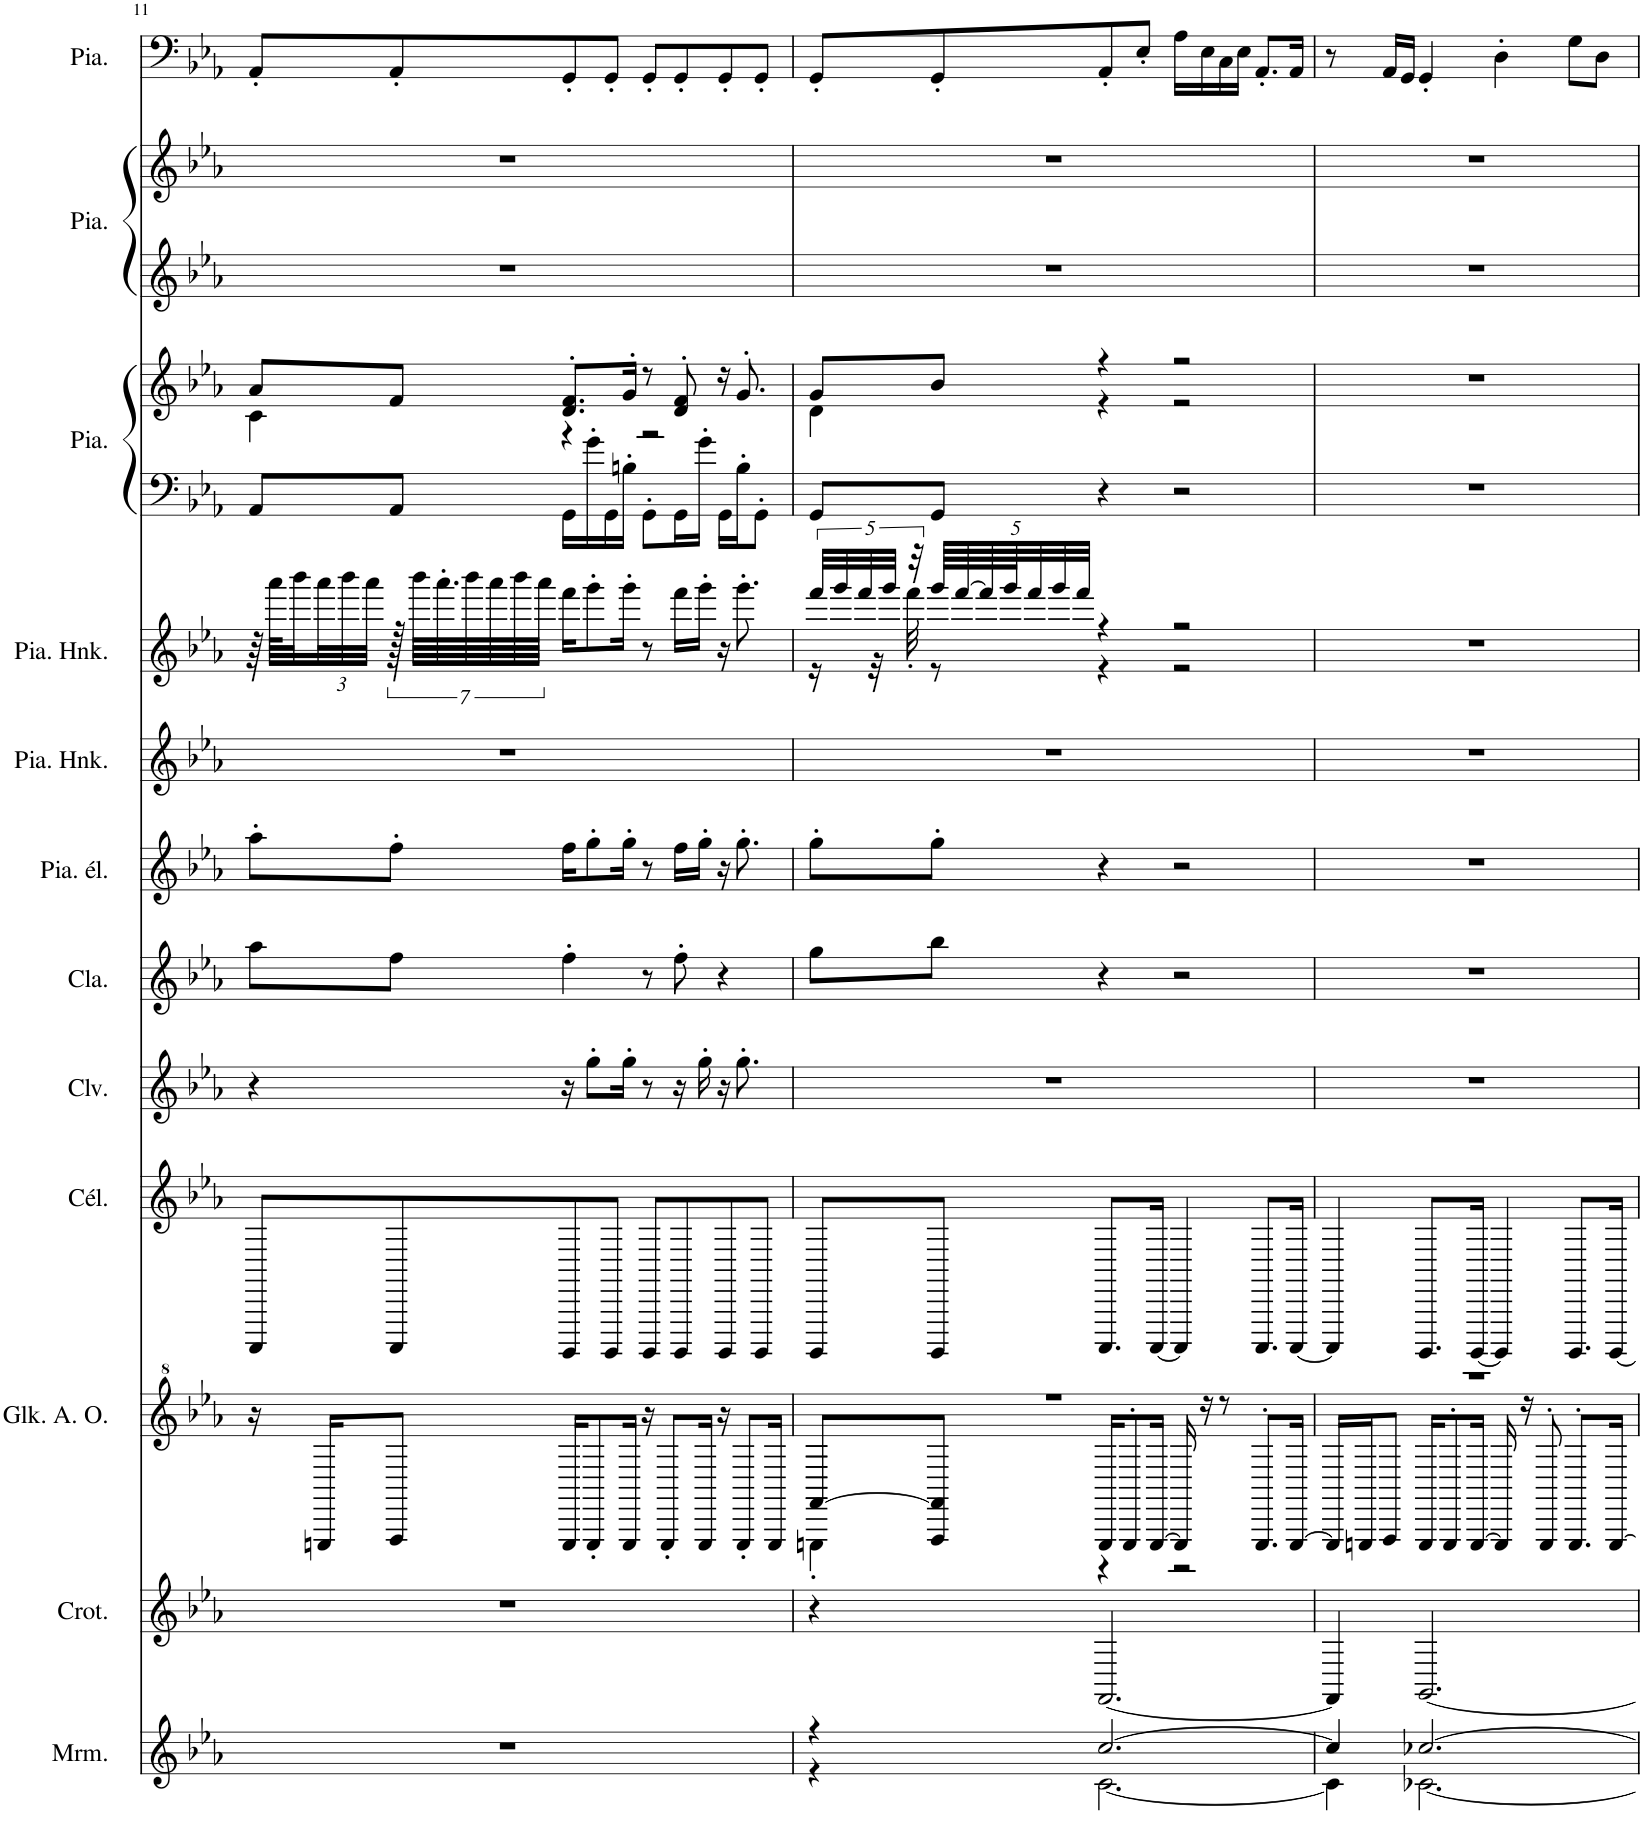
**kern	**kern	**kern	**kern	**kern	**kern	**kern	**kern	**kern	**kern	**kern	**kern	**kern	**kern
*part12	*part11	*part10	*part9	*part8	*part7	*part6	*part5	*part4	*part3	*part3	*part2	*part2	*part1
*staff14	*staff13	*staff12	*staff11	*staff10	*staff9	*staff8	*staff7	*staff6	*staff5	*staff4	*staff3	*staff2	*staff1
*I"Marimba (Double portée), Track: 0x1951DD4	*I"Crotales, Track: 0x1951D7E	*I"Glockenspiel Alto Orff, Track: 0x1951BB9	*I"Célesta, Track: 0x19519F8	*I"Clavicorde, Track: 0x19519C6	*I"Clavecin, Track: 0x195198D	*I"Piano électrique, Track: 0x195191F	*I"Piano Honky Tonk	*I"Piano Honky Tonk, Track: 0x19516C9	*I"Piano, Track: 0x1951589	*	*I"Piano, Track: 0x195139D	*	*I"Piano, SEQ_ST11_RAINBOW
*I'Mrm.	*I'Crot.	*I'Glk. A. O.	*I'Cél.	*I'Clv.	*I'Cla.	*I'Pia. él.	*I'Pia. Hnk.	*I'Pia. Hnk.	*I'Pia.	*	*I'Pia.	*	*I'Pia.
!!LO:PB:g=z
*clefG2	*clefG2	*clefG^2	*clefG2	*clefG2	*clefG2	*clefG2	*clefG2	*clefG2	*clefF4	*clefG2	*clefG2	*clefG2	*clefF4
*	*Trd-14c-24	*	*Trd-7c-12	*	*	*	*	*	*	*	*	*	*
*k[b-e-a-]	*k[b-e-a-]	*k[b-e-a-]	*k[b-e-a-]	*k[b-e-a-]	*k[b-e-a-]	*k[b-e-a-]	*k[b-e-a-]	*k[b-e-a-]	*k[b-e-a-]	*k[b-e-a-]	*k[b-e-a-]	*k[b-e-a-]	*k[b-e-a-]
*M4/4	*M4/4	*M4/4	*M4/4	*M4/4	*M4/4	*M4/4	*M4/4	*M4/4	*M4/4	*M4/4	*M4/4	*M4/4	*M4/4
=11	=11	=11	=11	=11	=11	=11	=11	=11	=11	=11	=11	=11	=11
*	*	*	*	*	*	*	*	*	*	*^	*	*	*
1r	1r	16r	8AAAA-/L	4r	8aa-\L	8aa-'\L	1r	64r	8AA-/L	8a-/L	4c\	1r	1r	8AA-'/L
.	.	.	.	.	.	.	.	64aaa-\KLLL	.	.	.	.	.	.
.	.	.	.	.	.	.	.	32bbb-\	.	.	.	.	.	.
*	*	*	*	*	*	*	*	*Xbrackettup	*	*	*	*	*	*
.	.	16EEn/KL	.	.	.	.	.	48aaa-\	.	.	.	.	.	.
.	.	.	.	.	.	.	.	48bbb-\	.	.	.	.	.	.
.	.	.	.	.	.	.	.	48aaa-\JJJ	.	.	.	.	.	.
*	*	*	*	*	*	*	*	*brackettup	*	*	*	*	*	*
.	.	8FF/J	8AAAA-/	.	8ff\J	8ff'\J	.	112r	8AA-/J	8f/J	.	.	.	8AA-'/
.	.	.	.	.	.	.	.	56bbb-\LLLL	.	.	.	.	.	.
.	.	.	.	.	.	.	.	56.aaa-'\	.	.	.	.	.	.
.	.	.	.	.	.	.	.	56bbb-\	.	.	.	.	.	.
.	.	.	.	.	.	.	.	56aaa-\	.	.	.	.	.	.
.	.	.	.	.	.	.	.	56bbb-\	.	.	.	.	.	.
.	.	.	.	.	.	.	.	56aaa-\JJJJ	.	.	.	.	.	.
.	.	16EE/KL	8GGGG/	16r	4ff'\	16ff\KL	.	16fff\KL	16GG\LL	8.d/' 8.f/'L	4r	.	.	8GG'/
.	.	8EE'/	.	8gg'\L	.	8gg'\	.	8ggg'\	16g'\	.	.	.	.	.
.	.	.	8GGGG/J	.	.	.	.	.	16GG\	.	.	.	.	8GG'/J
.	.	16EE/Jk	.	16gg'\Jk	.	16gg'\Jk	.	16ggg'\Jk	16Bn'\JJ	16g'/Jk	.	.	.	.
.	.	16r	8GGGG/L	8r	8r	8r	.	8r	8GG'\L	8r	2r	.	.	8GG'/L
.	.	8EE'/L	.	.	.	.	.	.	.	.	.	.	.	.
.	.	.	8GGGG/	16r	8ff'\	16ff\LL	.	16fff\LL	16GG\L	8d/' 8f/'	.	.	.	8GG'/
.	.	16EE/Jk	.	16gg'\	.	16gg'\JJ	.	16ggg'\JJ	16g'\JJ	.	.	.	.	.
.	.	16r	8GGGG/	16r	4r	16r	.	16r	16GG\LL	16r	.	.	.	8GG'/
.	.	8EE'/L	.	8.gg'\	.	8.gg'\	.	8.ggg'\	16B'\J	8.g'/	.	.	.	.
.	.	.	8GGGG/J	.	.	.	.	.	8GG'\J	.	.	.	.	8GG'/J
.	.	16EE/Jk	.	.	.	.	.	.	.	.	.	.	.	.
=12	=12	=12	=12	=12	=12	=12	=12	=12	=12	=12	=12	=12	=12	=12
*^	*	*^	*	*	*	*	*	*^	*	*	*	*	*	*
*	*	*	*	*^	*	*	*	*	*	*	*	*	*	*	*	*	*
4r	4r	4r	1r	[8F/L	4EEn'\	8GGGG/L	1r	8gg\L	8gg'\L	1r	40fff/LLL	16r	8GG/L	8g/L	4d\	1r	1r	8GG'/L
.	.	.	.	.	.	.	.	.	.	.	40ggg/	.	.	.	.	.	.	.
.	.	.	.	.	.	.	.	.	.	.	40fff/	.	.	.	.	.	.	.
.	.	.	.	.	.	.	.	.	.	.	.	32r	.	.	.	.	.	.
.	.	.	.	.	.	.	.	.	.	.	40ggg/JJJ	.	.	.	.	.	.	.
.	.	.	.	.	.	.	.	.	.	.	.	32fff'\	.	.	.	.	.	.
.	.	.	.	.	.	.	.	.	.	.	40r	.	.	.	.	.	.	.
*	*	*	*	*	*	*	*	*	*	*	*Xbrackettup	*	*	*	*	*	*	*
.	.	.	.	8FF/ 8F/]J	.	8GGGG/J	.	8bb-\J	8gg'\J	.	80ggg/LLLL	8r	8GG/J	8b-/J	.	.	.	8GG'/
.	.	.	.	.	.	.	.	.	.	.	[80fff/	.	.	.	.	.	.	.
.	.	.	.	.	.	.	.	.	.	.	80fff/]	.	.	.	.	.	.	.
.	.	.	.	.	.	.	.	.	.	.	80ggg/J	.	.	.	.	.	.	.
.	.	.	.	.	.	.	.	.	.	.	40fff/	.	.	.	.	.	.	.
.	.	.	.	.	.	.	.	.	.	.	40ggg/	.	.	.	.	.	.	.
.	.	.	.	.	.	.	.	.	.	.	40fff/JJJ	.	.	.	.	.	.	.
[2.cc/	[2.c\	[2.FF/	.	16EE/KL	4r	8.AAAA-/L	.	4r	4r	.	4r	4r	4r	4r	4r	.	.	8AA-'/
.	.	.	.	8EE'/	.	.	.	.	.	.	.	.	.	.	.	.	.	.
.	.	.	.	.	.	.	.	.	.	.	.	.	.	.	.	.	.	8E-'/J
.	.	.	.	[16EE/Jk	.	[16AAAA-/Jk	.	.	.	.	.	.	.	.	.	.	.	.
.	.	.	.	16EE/]	2r	4AAAA-/]	.	2r	2r	.	2r	2r	2r	2r	2r	.	.	16A-\LL
.	.	.	.	16r	.	.	.	.	.	.	.	.	.	.	.	.	.	16E-\
.	.	.	.	8r	.	.	.	.	.	.	.	.	.	.	.	.	.	16C\
.	.	.	.	.	.	.	.	.	.	.	.	.	.	.	.	.	.	16E-\JJ
.	.	.	.	8.EE'/L	.	8.AAAA-/L	.	.	.	.	.	.	.	.	.	.	.	8.AA-'/L
.	.	.	.	[16EE/Jk	.	[16AAAA-/Jk	.	.	.	.	.	.	.	.	.	.	.	16AA-/Jk
*	*	*	*	*v	*v	*	*	*	*	*	*v	*v	*	*v	*v	*	*	*
=13	=13	=13	=13	=13	=13	=13	=13	=13	=13	=13	=13	=13	=13	=13	=13
4cc/]	4c\]	4FF/]	1r	16EE/LL]	4AAAA-/]	1r	1r	1r	1r	1r	1r	1r	1r	1r	8r
.	.	.	.	16EEn/J	.	.	.	.	.	.	.	.	.	.	.
.	.	.	.	8FF/J	.	.	.	.	.	.	.	.	.	.	16AA-/LL
.	.	.	.	.	.	.	.	.	.	.	.	.	.	.	16GG/JJ
[2.cc-X/	[2.c-X\	[2.GG/	.	16EE/KL	8.GGGG/L	.	.	.	.	.	.	.	.	.	4GG'/
.	.	.	.	8EE'/	.	.	.	.	.	.	.	.	.	.	.
.	.	.	.	[16EE/Jk	[16GGGG/Jk	.	.	.	.	.	.	.	.	.	.
.	.	.	.	16EE/]	4GGGG/]	.	.	.	.	.	.	.	.	.	4D'\
.	.	.	.	16r	.	.	.	.	.	.	.	.	.	.	.
.	.	.	.	8EE'/	.	.	.	.	.	.	.	.	.	.	.
.	.	.	.	8.EE'/L	8.GGGG/L	.	.	.	.	.	.	.	.	.	8G\L
.	.	.	.	.	.	.	.	.	.	.	.	.	.	.	8D\J
.	.	.	.	[16EE/Jk	[16GGGG/Jk	.	.	.	.	.	.	.	.	.	.
*v	*v	*	*v	*v	*	*	*	*	*	*	*	*	*	*	*
=	=	=	=	=	=	=	=	=	=	=	=	=	=
*-	*-	*-	*-	*-	*-	*-	*-	*-	*-	*-	*-	*-	*-
